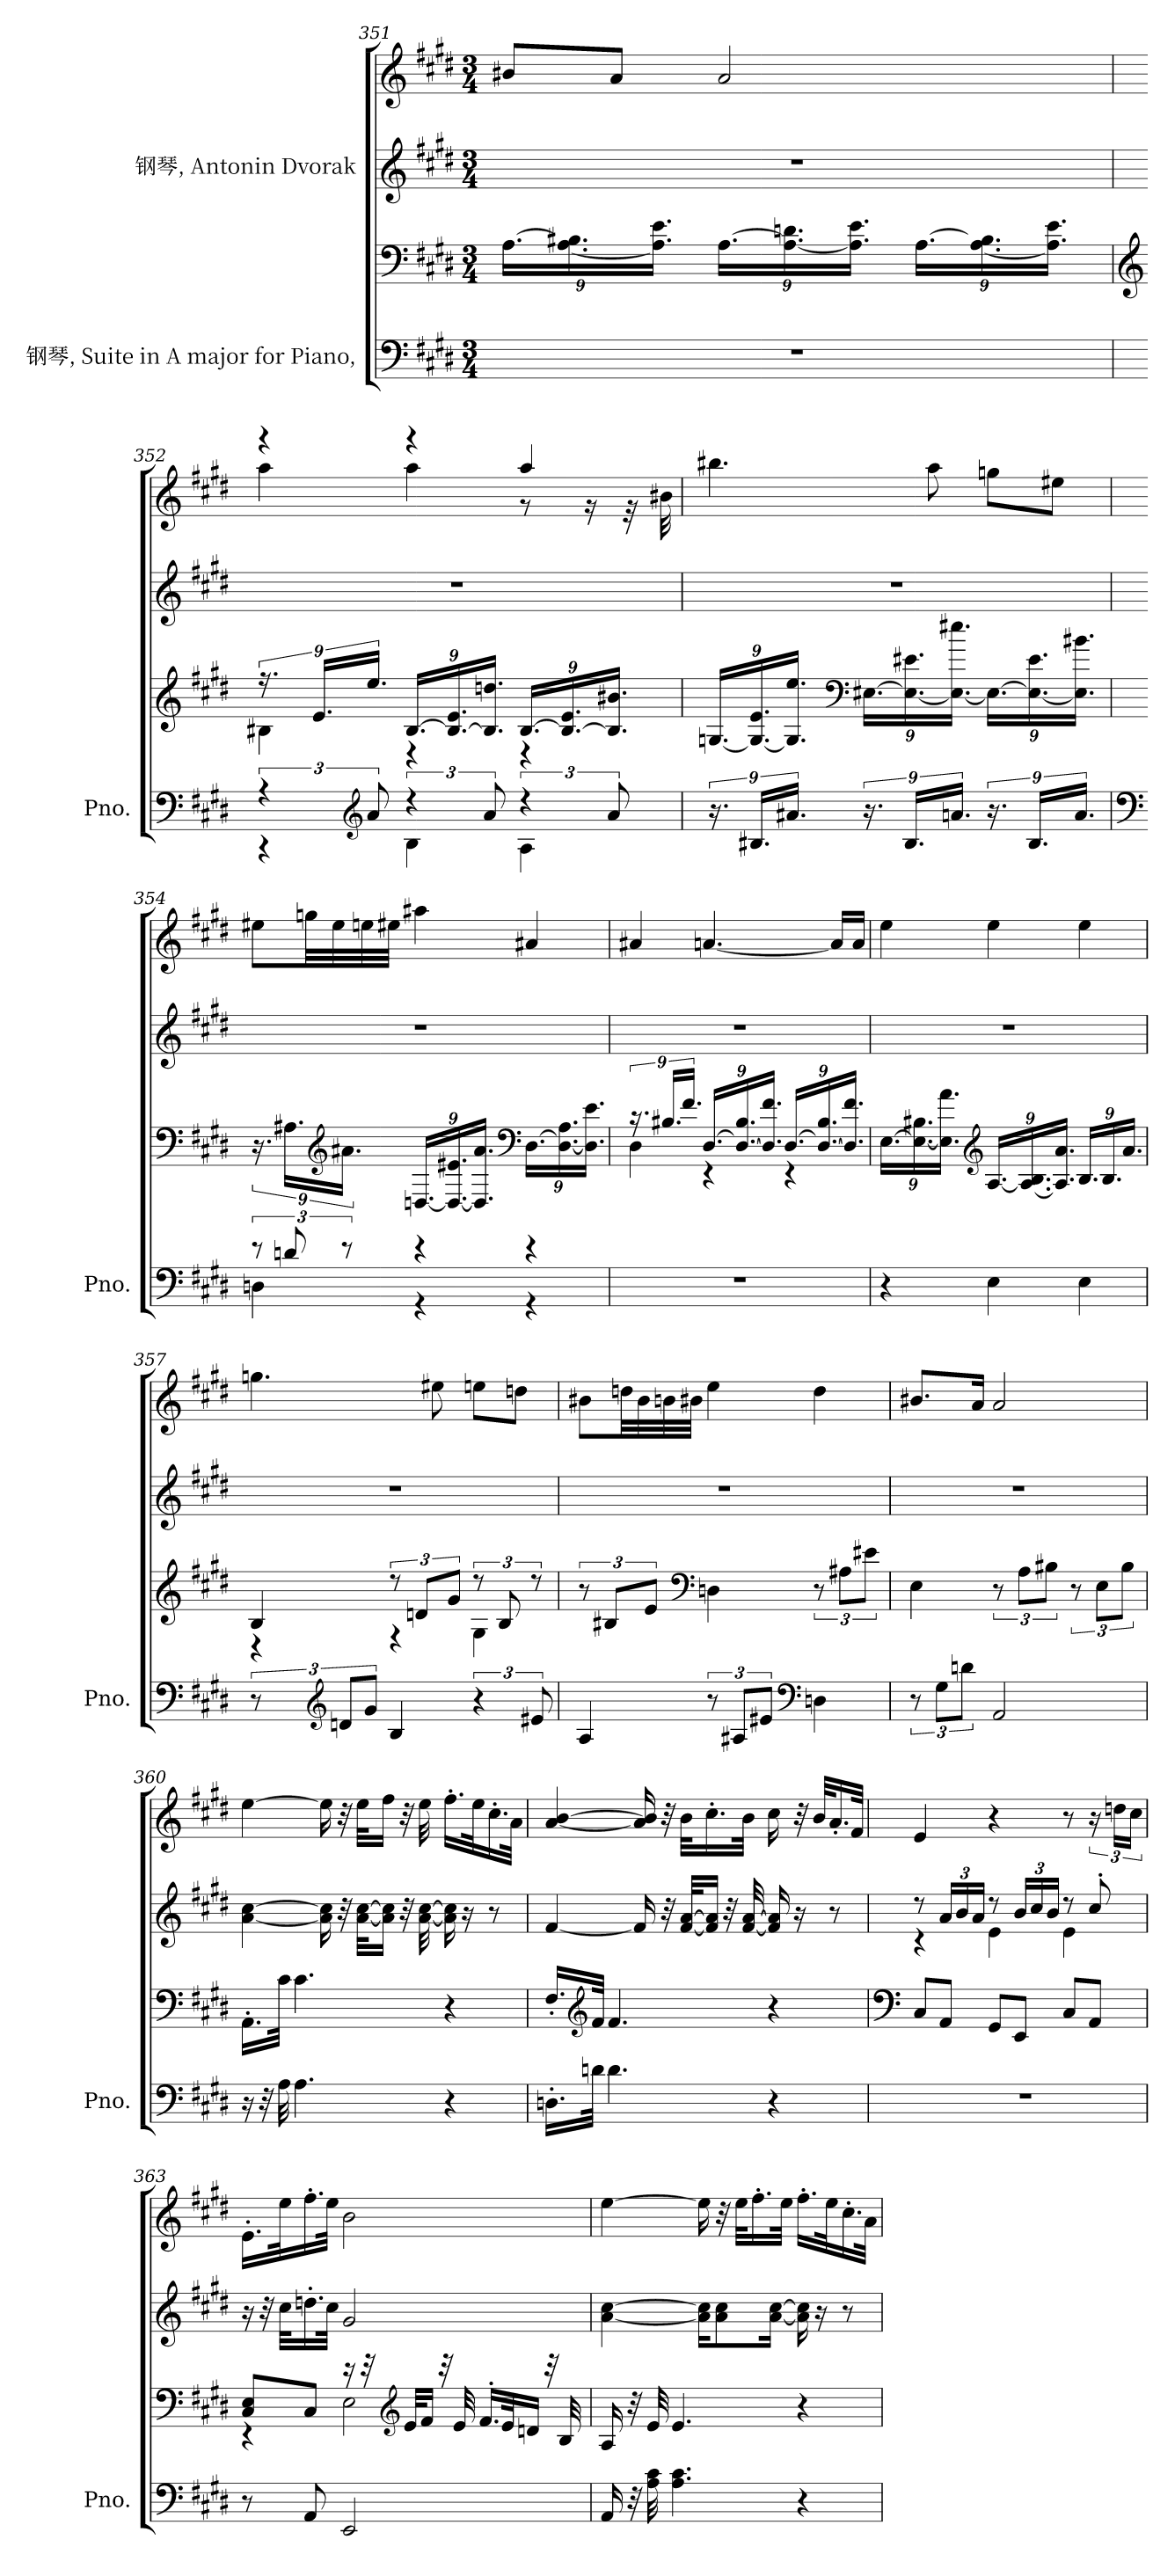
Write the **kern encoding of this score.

**kern	**kern	**kern	**kern
*part2	*part2	*part1	*part1
*staff4	*staff3	*staff2	*staff1
*I"钢琴, Suite in A major for Piano,	*	*I"钢琴, Antonin Dvorak	*
*I'Pno.	*	*	*
!!LO:PB:g=z
*clefF4	*clefF4	*clefG2	*clefG2
*k[f#c#g#d#]	*k[f#c#g#d#]	*k[f#c#g#d#]	*k[f#c#g#d#]
*M3/4	*M3/4	*M3/4	*M3/4
*	*Xbrackettup	*	*
=351	=351	=351	=351
2.r	[18.A\LL	2.r	8b#X/L
.	18.A\_ 18.B#X\	.	.
.	.	.	8a/J
.	18.A\] 18.e\JJ	.	.
.	[18.A\LL	.	2a/
.	18.A\_ 18.dn\	.	.
.	18.A\] 18.e\JJ	.	.
.	[18.A\LL	.	.
.	18.A\_ 18.B#\	.	.
.	18.A\] 18.e\JJ	.	.
=352	=352	=352	=352
*	*clefG2	*	*
*^	*	*	*
*	*	*brackettup	*	*
*	*	*^	*	*^
6r	4r	18.r	4B#X\	2.r	4r	4aa\
.	.	18.e/LL	.	.	.	.
*clefG2	*	*	*	*	*	*
12a/	.	18.ee/JJ	.	.	.	.
6r	4B\	[18.B#/LL	4r	.	4r	4aa\
.	.	18.B#/_ 18.e/	.	.	.	.
12a/	.	18.B#/] 18.ddn/JJ	.	.	.	.
6r	4A\	[18.B#/LL	4r	.	4aa/	8r
.	.	18.B#/_ 18.e/	.	.	.	.
.	.	.	.	.	.	16r
12a/	.	18.B#/] 18.b#X/JJ	.	.	.	.
.	.	.	.	.	.	32r
.	.	.	.	.	.	32b#X\
*v	*v	*	*	*	*v	*v
*	*v	*v	*	*
!!LO:LB:g=z
=353	=353	=353	=353
*	*Xbrackettup	*	*
18.r	[18.Gn/LL	2.r	4.bb#X\
18.B#X/LL	18.G/_ 18.e/	.	.
18.a#X/JJ	18.G/] 18.ee/JJ	.	.
*	*clefF4	*	*
18.r	[18.E#X\LL	.	.
18.B#/LL	18.E#\_ 18.e#X\	.	.
.	.	.	8aa\
18.an/JJ	18.E#\_ 18.ee#X\JJ	.	.
18.r	18.E#\LL_	.	8ggn\L
18.B#/LL	18.E#\_ 18.e#\	.	.
.	.	.	8ee#X\J
18.a/JJ	18.E#\] 18.b#X\JJ	.	.
!!LO:LB:g=z
=354	=354	=354	=354
*clefF4	*	*	*
*^	*	*	*
*	*	*brackettup	*	*
12r	4Dn\	18.r	2.r	8ee#X\L
12dn/	.	18.A#X\LL	.	.
.	.	.	.	32ggn\LL
.	.	.	.	32ee#\
*	*	*clefG2	*	*
12r	.	18.a#X\JJ	.	.
.	.	.	.	32een\
.	.	.	.	32ee#X\JJJ
4r	4r	[18.Dn/LL	.	4aa#X\
.	.	18.D/_ 18.e#X/	.	.
.	.	18.D/] 18.a#/JJ	.	.
*	*	*clefF4	*	*
4r	4r	[18.D\LL	.	4a#X/
.	.	18.D\_ 18.A#\	.	.
.	.	18.D\] 18.e#\JJ	.	.
*v	*v	*	*	*
!!LO:PB:g=z
=355	=355	=355	=355
*	*^	*	*
2.r	18.r	4D#\	2.r	4a#X/
.	18.B#X/LL	.	.	.
.	18.f#/JJ	.	.	.
*	*	*	*	*MM73
.	[18.D#/LL	4r	.	[4.an/
.	18.D#/_ 18.B#/	.	.	.
.	18.D#/] 18.f#/JJ	.	.	.
.	[18.D#/LL	4r	.	.
.	18.D#/_ 18.B#/	.	.	.
.	.	.	.	16a/LL]
.	18.D#/] 18.f#/JJ	.	.	.
.	.	.	.	16a/JJ
*	*v	*v	*	*
=356	=356	=356	=356
*	*Xbrackettup	*	*
*	*	*	*MM78
4r	[18.E\LL	2.r	4ee\
.	18.E\_ 18.B#X\	.	.
.	18.E\] 18.a\JJ	.	.
*	*clefG2	*	*
4E\	[18.A/LL	.	4ee\
.	18.A/_ 18.B#/	.	.
.	18.A/] 18.a/JJ	.	.
4E\	18.B#/LL	.	4ee\
.	18.B#/	.	.
.	18.a/JJ	.	.
!!LO:LB:g=z
=357	=357	=357	=357
*	*^	*	*
12r	4B/	4r	2.r	4.ggn\
*clefG2	*	*	*	*
12dn/L	.	.	.	.
12g#/J	.	.	.	.
*	*brackettup	*	*	*
4B/	12r	4r	.	.
.	12dn/L	.	.	.
.	.	.	.	8ee#X\
.	12g#/J	.	.	.
6r	12r	4G#\	.	8een\L
.	12B/	.	.	.
.	.	.	.	8ddn\J
12e#X/	12r	.	.	.
*	*v	*v	*	*
=358	=358	=358	=358
4A/	12r	2.r	8b#X\L
.	12B#X/L	.	.
.	.	.	32ddn\LL
.	.	.	32b#\
.	12e/J	.	.
.	.	.	32bn\
.	.	.	32b#X\JJJ
*	*clefF4	*	*
12r	4Dn\	.	4ee\
12A#X/L	.	.	.
12e#X/J	.	.	.
*clefF4	*	*	*
4Dn\	12r	.	4dd\
.	12A#X\L	.	.
.	12e#X\J	.	.
!!LO:LB:g=z
=359	=359	=359	=359
12r	4E\	2.r	8.b#X/L
12G#\L	.	.	.
12dn\J	.	.	.
.	.	.	16a/Jk
2AA/	12r	.	2a/
.	12A\L	.	.
.	12B#X\J	.	.
.	12r	.	.
.	12E\L	.	.
.	12B#\J	.	.
=360	=360	=360	=360
16r	16.AA'\LL	[4a\ [4cc#\	[4ee\
32r	.	.	.
32A\	32c#\JJk	.	.
4.A\	4.c#\	.	.
.	.	16a\] 16cc#\]	16ee\]
.	.	32r	32r
.	.	[32a\ [32cc#\KLL	32ee\KLL
.	.	16a\] 16cc#\]JJ	16ff#\JJ
.	.	32r	32r
.	.	[32a\ [32cc#\	32ee\
4r	4r	16a\] 16cc#\]	16.ff#'\LL
.	.	16r	.
.	.	.	32ee\K
.	.	8r	16.cc#'\
.	.	.	32a\JJk
!!LO:PB:g=z
=361	=361	=361	=361
16.Dn'\LL	16.F#'/LL	[4f#/	[4a/ [4b/
*	*clefG2	*	*
32dn\JJk	32f#/JJk	.	.
4.d\	4.f#/	.	.
.	.	16f#/]	16a/] 16b/]
.	.	32r	32r
.	.	[32f#/ [32a/KLL	32b\KLL
.	.	16f#/] 16a/]JJ	16.cc#'\
.	.	32r	.
.	.	[32f#/ [32a/	32b\JJk
4r	4r	16f#/] 16a/]	16cc#\
.	.	16r	32r
.	.	.	32b/KLL
.	.	8r	16.a'/
.	.	.	32f#/JJk
=362	=362	=362	=362
*	*clefF4	*	*
*	*	*^	*
2.r	8C#/L	8r	4r	4e/
*	*	*Xbrackettup	*	*
.	8AA/J	24a/LL	.	.
.	.	24b/	.	.
.	.	24a/JJ	.	.
.	8GG#/L	8r	4e\	4r
.	8EE/J	24b/LL	.	.
.	.	24cc#/	.	.
.	.	24b/JJ	.	.
.	8C#/L	8r	4e\	8r
.	8AA/J	8cc#'/	.	24r
.	.	.	.	24ddn\LL
.	.	.	.	24cc#\JJ
*	*	*v	*v	*
!!LO:LB:g=z
=363	=363	=363	=363
*	*^	*	*
8r	8C#/ 8E/L	4r	16r	16.e'\LL
.	.	.	32r	.
.	.	.	32cc#\KLL	32ee\K
8AA/	8C#/J	.	16.ddn'\	16.ff#'\
.	.	.	32cc#\JJk	32ee\JJk
2EE/	16r	2E\	2g#/	2b\
.	32r	.	.	.
*	*clefG2	*	*	*
.	32e/KLL	.	.	.
.	16f#/JJ	.	.	.
.	32r	.	.	.
.	32e/	.	.	.
.	16.f#'/LL	.	.	.
.	32e/K	.	.	.
.	16dn/JJ	.	.	.
.	32r	.	.	.
.	32B/	.	.	.
*	*v	*v	*	*
=364	=364	=364	=364
16AA/	16A/	[4a\ [4cc#\	[4ee\
32r	32r	.	.
32A\ 32c#\	32e/	.	.
4.A\ 4.c#\	4.e/	.	.
.	.	16a\] 16cc#\]KL	16ee\]
.	.	8a\ 8cc#\	32r
.	.	.	32ee\KLL
.	.	.	16.ff#'\
.	.	[16a\ [16cc#\Jk	.
.	.	.	32ee\JJk
4r	4r	16a\] 16cc#\]	16.ff#'\LL
.	.	16r	.
.	.	.	32ee\K
.	.	8r	16.cc#'\
.	.	.	32a\JJk
=	=	=	=
*-	*-	*-	*-
